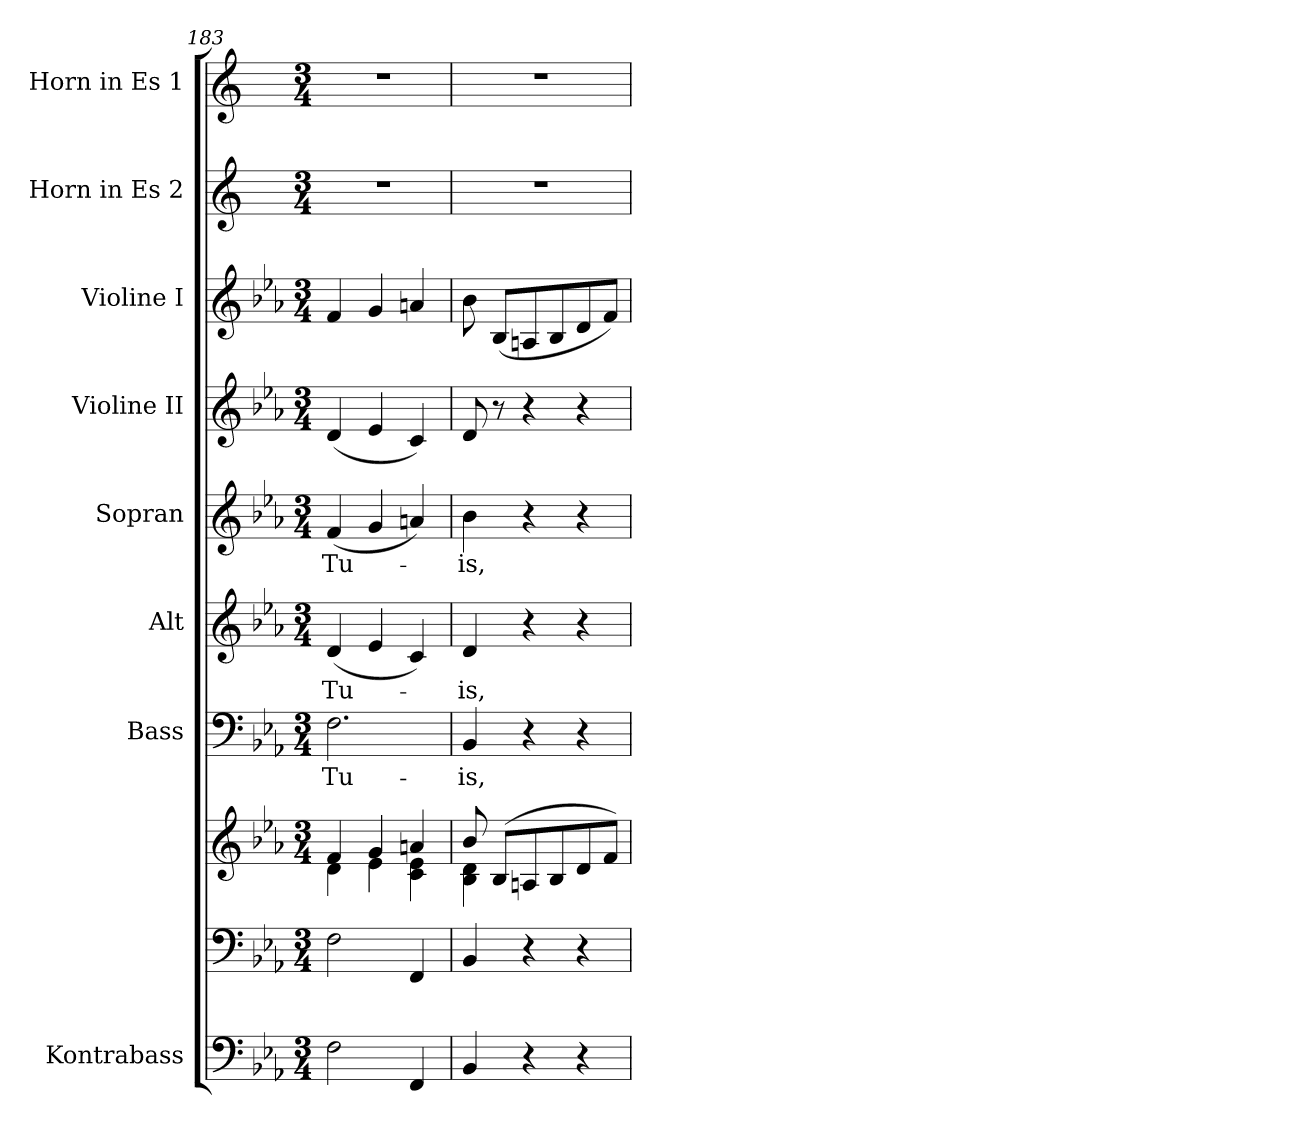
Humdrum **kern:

**kern	**kern	**kern	**kern	**text	**kern	**text	**kern	**text	**kern	**kern	**kern	**kern
*part9	*part8	*part8	*part7	*part7	*part6	*part6	*part5	*part5	*part4	*part3	*part2	*part1
*staff10	*staff9	*staff8	*staff7	*staff7	*staff6	*staff6	*staff5	*staff5	*staff4	*staff3	*staff2	*staff1
*I"Kontrabass	*	*	*I"Bass	*	*I"Alt	*	*I"Sopran	*	*I"Violine II	*I"Violine I	*I"Horn in Es 2	*I"Horn in Es 1
*I'Kb.	*	*	*I'B.	*	*I'A.	*	*I'S.	*	*I'Vl. II	*I'Vl. I	*	*
*clefF4	*clefF4	*clefG2	*clefF4	*	*clefG2	*	*clefG2	*	*clefG2	*clefG2	*clefG2	*clefG2
*ITrd7c12	*	*	*	*	*	*	*	*	*	*	*ITrd5c9	*ITrd5c9
*k[b-e-a-]	*k[b-e-a-]	*k[b-e-a-]	*k[b-e-a-]	*	*k[b-e-a-]	*	*k[b-e-a-]	*	*k[b-e-a-]	*k[b-e-a-]	*k[b-e-a-]	*k[b-e-a-]
*E-:	*E-:	*E-:	*E-:	*	*E-:	*	*E-:	*	*E-:	*E-:	*E-:	*E-:
*M3/4	*M3/4	*M3/4	*M3/4	*	*M3/4	*	*M3/4	*	*M3/4	*M3/4	*M3/4	*M3/4
=183	=183	=183	=183	=183	=183	=183	=183	=183	=183	=183	=183	=183
*	*	*^	*	*	*	*	*	*	*	*	*	*
!	!	!	!	!	!LO:LY:b	!	!LO:LY:b	!	!LO:LY:b	!	!	!	!
2FF\	2F\	4f/	4d\	2.F\	Tu-	(<4d/	Tu-	(<4f/	Tu-	(<4d/	4f/	2.r	2.r
.	.	4g/	4e-\	.	.	4e-/	.	4g/	.	4e-/	4g/	.	.
4FFF/	4FF/	4an/	4c\ 4e-\	.	.	4c/)	.	4an/)	.	4c/)	4an/	.	.
!!LO:PB:g=z
=184	=184	=184	=184	=184	=184	=184	=184	=184	=184	=184	=184	=184	=184
!	!	!	!	!	!LO:LY:b	!	!LO:LY:b	!	!LO:LY:b	!	!	!	!
4BBB-/	4BB-/	8b-/	4B-\ 4d\	4BB-/	-is,	4d/	-is,	4b-\	-is,	8d/	8b-\	2.r	2.r
.	.	(<8B-/L	.	.	.	.	.	.	.	8r	(<8B-/L	.	.
4r	4r	8An/	2ryy	4r	.	4r	.	4r	.	4r	8An/	.	.
.	.	8B-/	.	.	.	.	.	.	.	.	8B-/	.	.
4r	4r	8d/	.	4r	.	4r	.	4r	.	4r	8d/	.	.
.	.	8f/J)	.	.	.	.	.	.	.	.	8f/J)	.	.
*	*	*v	*v	*	*	*	*	*	*	*	*	*	*
=	=	=	=	=	=	=	=	=	=	=	=	=
*-	*-	*-	*-	*-	*-	*-	*-	*-	*-	*-	*-	*-
